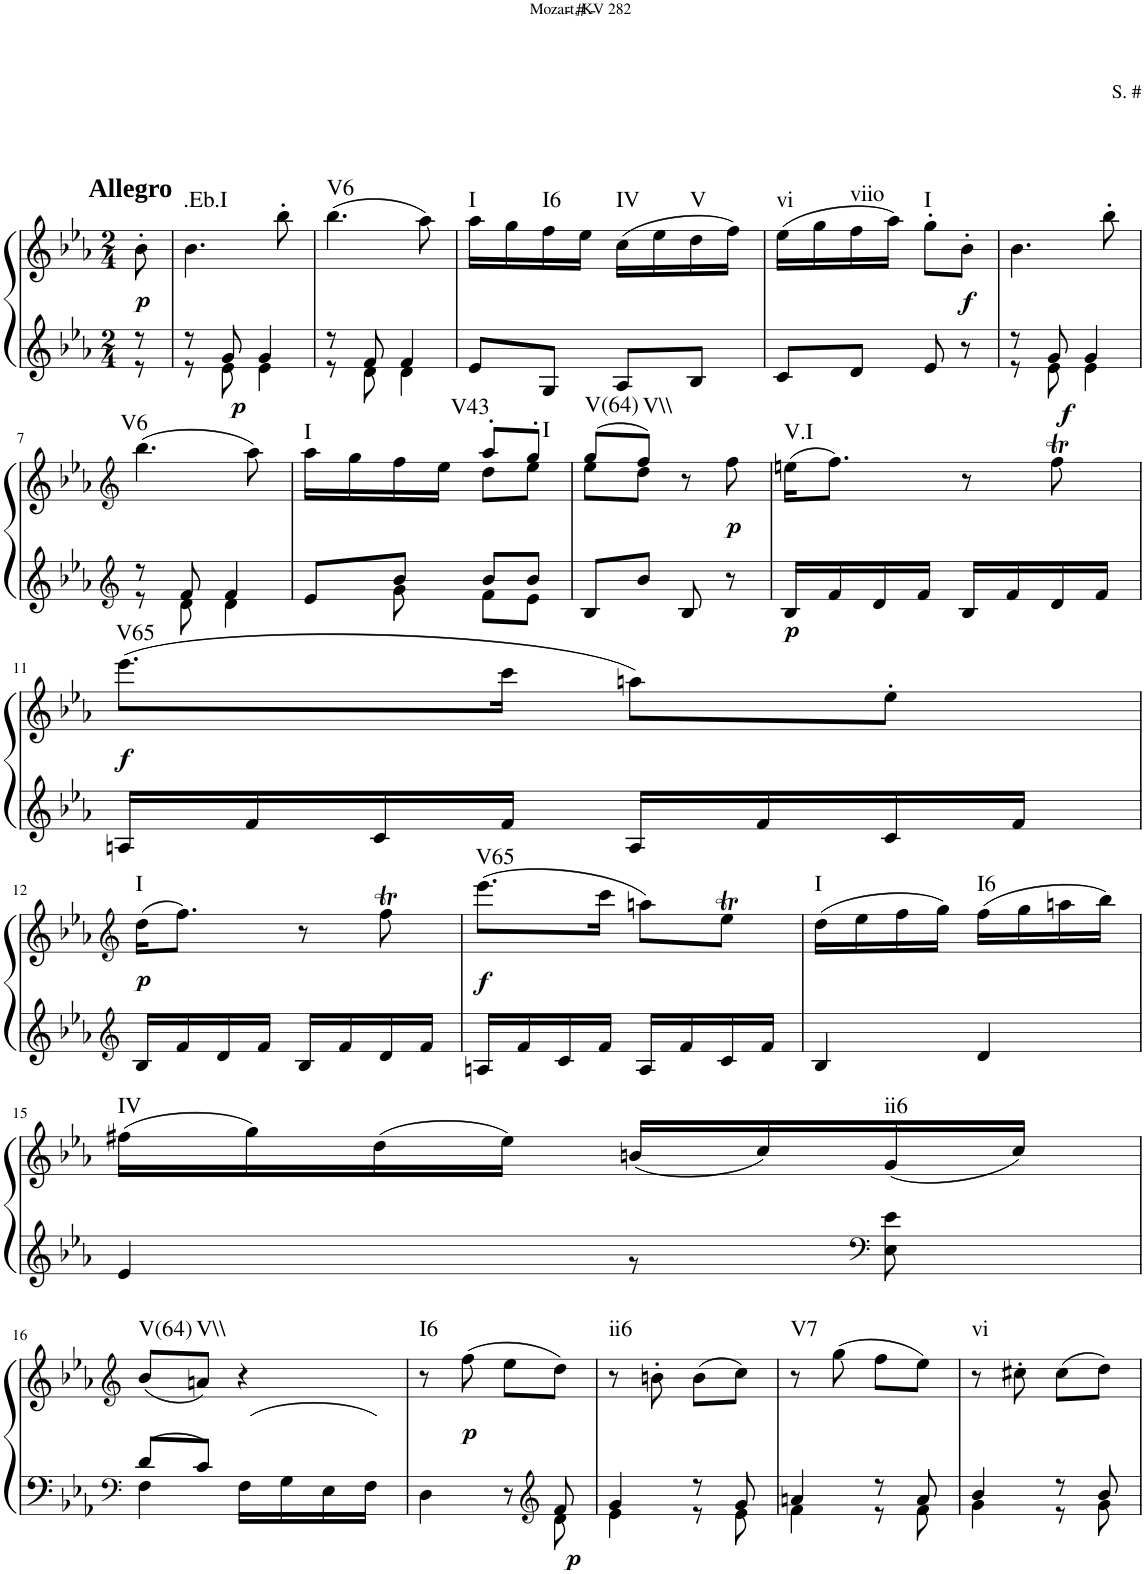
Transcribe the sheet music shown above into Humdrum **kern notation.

**kern	**kern	**dynam	**harte
*part1	*part1	*part1	*part1
*staff2	*staff1	*staff1/2	*
*I"Klavier linke Hand	*	*	*
*clefG2	*clefG2	*	*
*k[b-e-a-]	*k[b-e-a-]	*	*
*M2/4	*M2/4	*	*
=1	=1	=1	=1
*^	*	*	*
!	!	!LO:TX:a:B:t=Allegro	!	!
!	!	!	!LO:DY:b	!
8r	8r	8b-'\	p	.
=2	=2	=2	=2	=2
!	!	!	!	!LO:H:kt=.Eb.I
8r	8r	4.b-\	.	N
!	!	!	!LO:DY:b=2	!
8g/	8e-\	.	p	.
4g/	4e-\	.	.	.
.	.	8bb-'\	.	.
=3	=3	=3	=3	=3
!	!	!	!	!LO:H:kt=V6
8r	8r	(4.bb-\	.	N
8f/	8d\	.	.	.
4f/	4d\	.	.	.
.	.	8aa-\)	.	.
*v	*v	*	*	*
=4	=4	=4	=4
!	!	!	!LO:H:kt=I
8e-/L	16aa-\LL	.	N
.	16gg\	.	.
!	!	!	!LO:H:kt=I6
8G/J	16ff\	.	N
.	16ee-\JJ	.	.
!	!	!	!LO:H:kt=IV
8A-/L	(16cc\LL	.	N
.	16ee-\	.	.
!	!	!	!LO:H:kt=V
8B-/J	16dd\	.	N
.	16ff\JJ)	.	.
=5	=5	=5	=5
!	!	!	!LO:H:kt=vi
8c/L	(16ee-\LL	.	N
.	16gg\	.	.
!	!	!	!LO:H:kt=viio
8d/J	16ff\	.	N
.	16aa-\JJ)	.	.
!	!	!	!LO:H:kt=I
8e-/	8gg'\L	.	N
!	!	!LO:DY:b	!
8r	8b-'\J	f	.
=6	=6	=6	=6
*^	*	*	*
8r	8r	4.b-\	.	.
!	!	!	!LO:DY:b=2	!
8g/	8e-\	.	f	.
4g/	4e-\	.	.	.
.	.	8bb-'\	.	.
!!LO:LB:g=z
=7	=7	=7	=7	=7
*clefG2	*	*clefG2	*	*
!	!	!	!	!LO:H:kt=V6
8r	8r	(4.bb-\	.	N
8f/	8d\	.	.	.
4f/	4d\	.	.	.
.	.	8aa-\)	.	.
=8	=8	=8	=8	=8
*	*	*^	*	*
!	!	!	!	!	!LO:H:kt=I
8e-/L	8ryy	16aa-\LL	4ryy	.	N
.	.	16gg\	.	.	.
8b-/J	8g\	16ff\	.	.	.
.	.	16ee-\JJ	.	.	.
!	!	!	!	!	!LO:H:kt=V43
8b-/L	8f\L	8aa-'/L	8dd\L	.	N
!	!	!	!	!	!LO:H:kt=I
8b-/J	8e-\J	8gg'/J	8ee-\J	.	N
=9	=9	=9	=9	=9	=9
!	!	!	!	!	!LO:H:kt=V(64)
*v	*v	*	*	*	*
8B-/L	(8gg/L	8ee-\L	.	N
!	!	!	!	!LO:H:kt=V\\
8b-/J	8ff/J)	8dd\J	.	N
8B-/	8r	4ryy	.	.
!	!	!	!LO:DY:b	!
8r	8ff\	.	p	.
*	*v	*v	*	*
=10	=10	=10	=10
!	!	!LO:DY:b=2	!LO:H:kt=V.I
16B-/LL	(16een\KL	p	N
16f/	8.ff\J)	.	.
16d/	.	.	.
16f/JJ	.	.	.
16B-/LL	8r	.	.
16f/	.	.	.
16d/	8ffT\	.	.
16f/JJ	.	.	.
!!LO:LB:g=z
=11	=11	=11	=11
!	!	!LO:DY:b	!LO:H:kt=V65
16An/LL	(8.eee-\L	f	N
16f/	.	.	.
16c/	.	.	.
16f/JJ	16ccc\Jk	.	.
16A/LL	8aan\L)	.	.
16f/	.	.	.
16c/	8ee-'\J	.	.
16f/JJ	.	.	.
!!LO:LB:g=z
=12	=12	=12	=12
*clefG2	*clefG2	*	*
!	!	!LO:DY:b	!LO:H:kt=I
16B-/LL	(16dd\KL	p	N
16f/	8.ff\J)	.	.
16d/	.	.	.
16f/JJ	.	.	.
16B-/LL	8r	.	.
16f/	.	.	.
16d/	8ffT\	.	.
16f/JJ	.	.	.
=13	=13	=13	=13
!	!	!LO:DY:b	!LO:H:kt=V65
16An/LL	(8.eee-\L	f	N
16f/	.	.	.
16c/	.	.	.
16f/JJ	16ccc\Jk	.	.
16A/LL	8aan\L)	.	.
16f/	.	.	.
16c/	8ee-T\J	.	.
16f/JJ	.	.	.
=14	=14	=14	=14
!	!	!	!LO:H:kt=I
4B-/	(16dd\LL	.	N
.	16ee-\	.	.
.	16ff\	.	.
.	16gg\JJ)	.	.
!	!	!	!LO:H:kt=I6
4d/	(16ff\LL	.	N
.	16gg\	.	.
.	16aan\	.	.
.	16bb-\JJ)	.	.
!!LO:LB:g=z
=15	=15	=15	=15
*^	*	*	*
!	!	!	!	!LO:H:kt=IV
4e-/	4ryy	(16ff#X\LL	.	N
.	.	16gg\)	.	.
.	.	(16dd\	.	.
.	.	16ee-\JJ)	.	.
8ryy	8r	(16bn/LL	.	.
.	.	16cc/)	.	.
*clefF4	*	*	*	*
!	!	!	!	!LO:H:kt=ii6
8ryy	8E-\ 8e-\	(16g/	.	N
.	.	16cc/JJ)	.	.
!!LO:LB:g=z
=16	=16	=16	=16	=16
*clefF4	*	*clefG2	*	*
!	!	!	!	!LO:H:kt=V(64)
8d/L	4F\	(8b-/L	.	N
!	!	!	!	!LO:H:kt=V\\
8c/J	.	8an/J)	.	N
16F\LL	4ryy	4r	.	.
16G\	.	.	.	.
16E-\	.	.	.	.
16F\JJ	.	.	.	.
=17	=17	=17	=17	=17
!	!	!	!	!LO:H:kt=I6
4D\	4.ryy	8r	.	N
!	!	!	!LO:DY:b	!
.	.	(8ff\	p	.
8r	.	8ee-\L	.	.
*clefG2	*	*	*	*
!	!	!	!LO:DY:b=2	!
8f/	8d\	8dd\J)	p	.
=18	=18	=18	=18	=18
!	!	!	!	!LO:H:kt=ii6
4g/	4e-\	8r	.	N
.	.	8bn'\	.	.
8r	8r	(8b\L	.	.
8g/	8e-\	8cc\J)	.	.
=19	=19	=19	=19	=19
!	!	!	!	!LO:H:kt=V7
4an/	4f\	8r	.	N
.	.	(8gg\	.	.
8r	8r	8ff\L	.	.
8a/	8f\	8ee-\J)	.	.
=20	=20	=20	=20	=20
!	!	!	!	!LO:H:kt=vi
4b-/	4g\	8r	.	N
.	.	8cc#X'\	.	.
8r	8r	(8cc#\L	.	.
8b-/	8g\	8dd\J)	.	.
*v	*v	*	*	*
=	=	=	=
*-	*-	*-	*-
